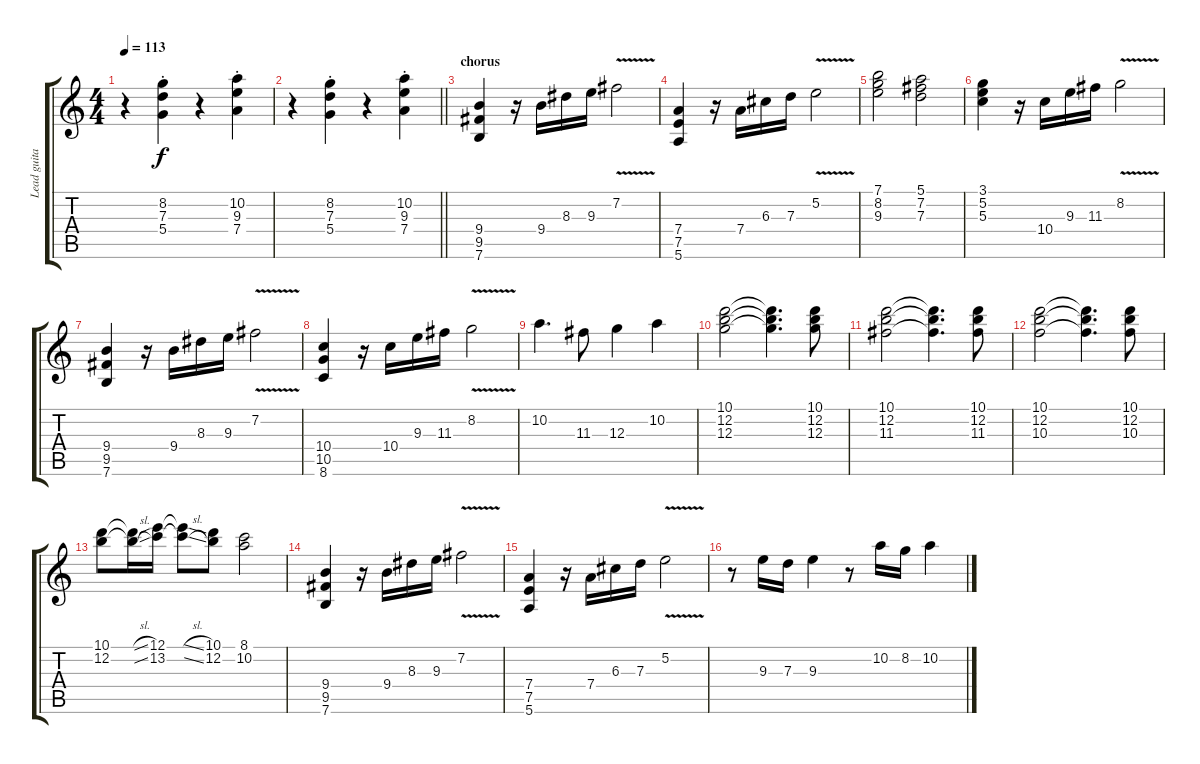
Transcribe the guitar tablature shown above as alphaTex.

\track ("Lead guitar 1" "Lead guita") {instrument distortionguitar}
\staff {score tabs}
\tuning (E4 B3 G3 D3 A2 E2) {hide}
\ts (4 4)
\tempo 113
\clef g2
\ks c
r.4{dy f} (8.2{st} 7.3{st} 5.4{st}).4 r.4 (10.2{st} 9.3{st} 7.4{st}).4 |
\barLineRight lightlight
r.4 (8.2{st} 7.3{st} 5.4{st}).4 r.4 (10.2{st} 9.3{st} 7.4{st}).4 |
\section ("" "chorus")
(9.4 9.5 7.6).4 r.16 9.4.16 8.3.16 9.3.16 7.2{v}.2 |
(7.4 7.5 5.6).4 r.16 7.4.16 6.3.16 7.3.16 5.2{v}.2 |
(7.1 8.2 9.3).2 (5.1 7.2 7.3).2 |
(3.1 5.2 5.3).4 r.16 10.4.16 9.3.16 11.3.16 8.2{v}.2 |
(9.4 9.5 7.6).4 r.16 9.4.16 8.3.16 9.3.16 7.2{v}.2 |
(10.4 10.5 8.6).4 r.16 10.4.16 9.3.16 11.3.16 8.2{v}.2 |
10.2.4{d} 11.3.8 12.3.4 10.2.4 |
(10.1 12.2 12.3).2 (10.1{t} 12.2{t} 12.3{t}).4{d} (10.1 12.2 12.3).8 |
(10.1 12.2 11.3).2 (10.1{t} 12.2{t} 11.3{t}).4{d} (10.1 12.2 11.3).8 |
(10.1 12.2 10.3).2 (10.1{t} 12.2{t} 10.3{t}).4{d} (10.1 12.2 10.3).8 |
(10.1 12.2).8 (10.1{sl t} 12.2{sl t}).16 (12.1 13.2).16 (12.1{sl t} 13.2{sl t}).8 (10.1 12.2).8 (8.1 10.2).2 |
(9.4 9.5 7.6).4 r.16 9.4.16 8.3.16 9.3.16 7.2{v}.2 |
(7.4 7.5 5.6).4 r.16 7.4.16 6.3.16 7.3.16 5.2{v}.2 |
r.8 9.3.16 7.3.16 9.3.4 r.8 10.2.16 8.2.16 10.2.4
